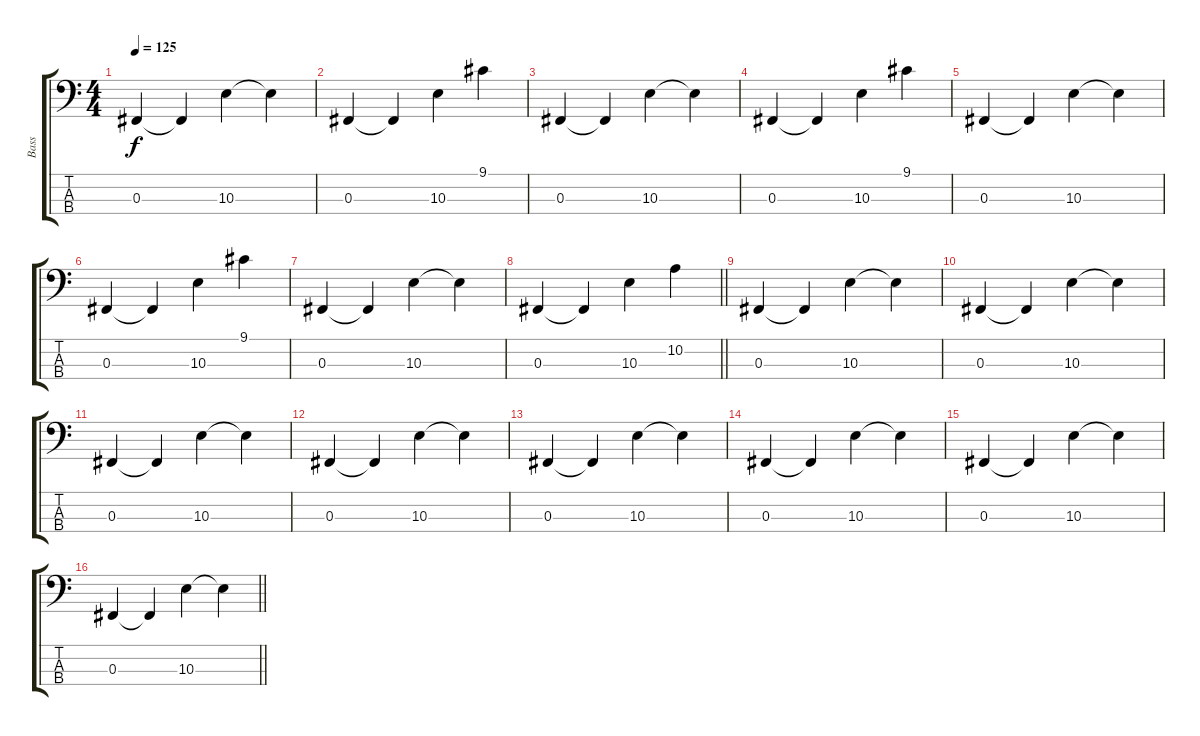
\track ("Bass" "Bass") {instrument electricbassfinger}
\staff {score tabs}
\tuning (E2 B1 Gb1 B0) {hide}
\ts (4 4)
\tempo 125
\clef f4
\ks c
0.3.4{dy f} 0.3{t}.4 10.3.4 10.3{t}.4 |
0.3.4 0.3{t}.4 10.3.4 9.1.4 |
0.3.4 0.3{t}.4 10.3.4 10.3{t}.4 |
0.3.4 0.3{t}.4 10.3.4 9.1.4 |
0.3.4 0.3{t}.4 10.3.4 10.3{t}.4 |
0.3.4 0.3{t}.4 10.3.4 9.1.4 |
0.3.4 0.3{t}.4 10.3.4 10.3{t}.4 |
\barLineRight lightlight
0.3.4 0.3{t}.4 10.3.4 10.2.4 |
\section ("" "")
0.3.4 0.3{t}.4 10.3.4 10.3{t}.4 |
0.3.4 0.3{t}.4 10.3.4 10.3{t}.4 |
0.3.4 0.3{t}.4 10.3.4 10.3{t}.4 |
0.3.4 0.3{t}.4 10.3.4 10.3{t}.4 |
0.3.4 0.3{t}.4 10.3.4 10.3{t}.4 |
0.3.4 0.3{t}.4 10.3.4 10.3{t}.4 |
0.3.4 0.3{t}.4 10.3.4 10.3{t}.4 |
\barLineRight lightlight
0.3.4 0.3{t}.4 10.3.4 10.3{t}.4
